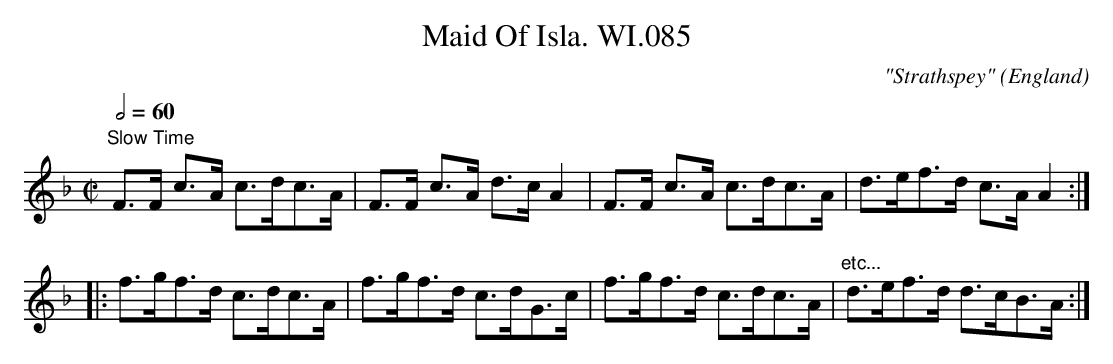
X:1
T:Maid Of Isla. WI.085
C:"Strathspey"
L:1/8
M:C|
O:England
Q:1/2=60
K:F
"Slow Time"F>F c>A c>dc>A|F>F c>A d>c A2|F>F c>A c>dc>A|d>ef>d c>A A2:|!
|:f>gf>d c>dc>A|f>gf>d c>dG>c|f>gf>d c>dc>A|"etc..."d>ef>d d>cB>A:|
